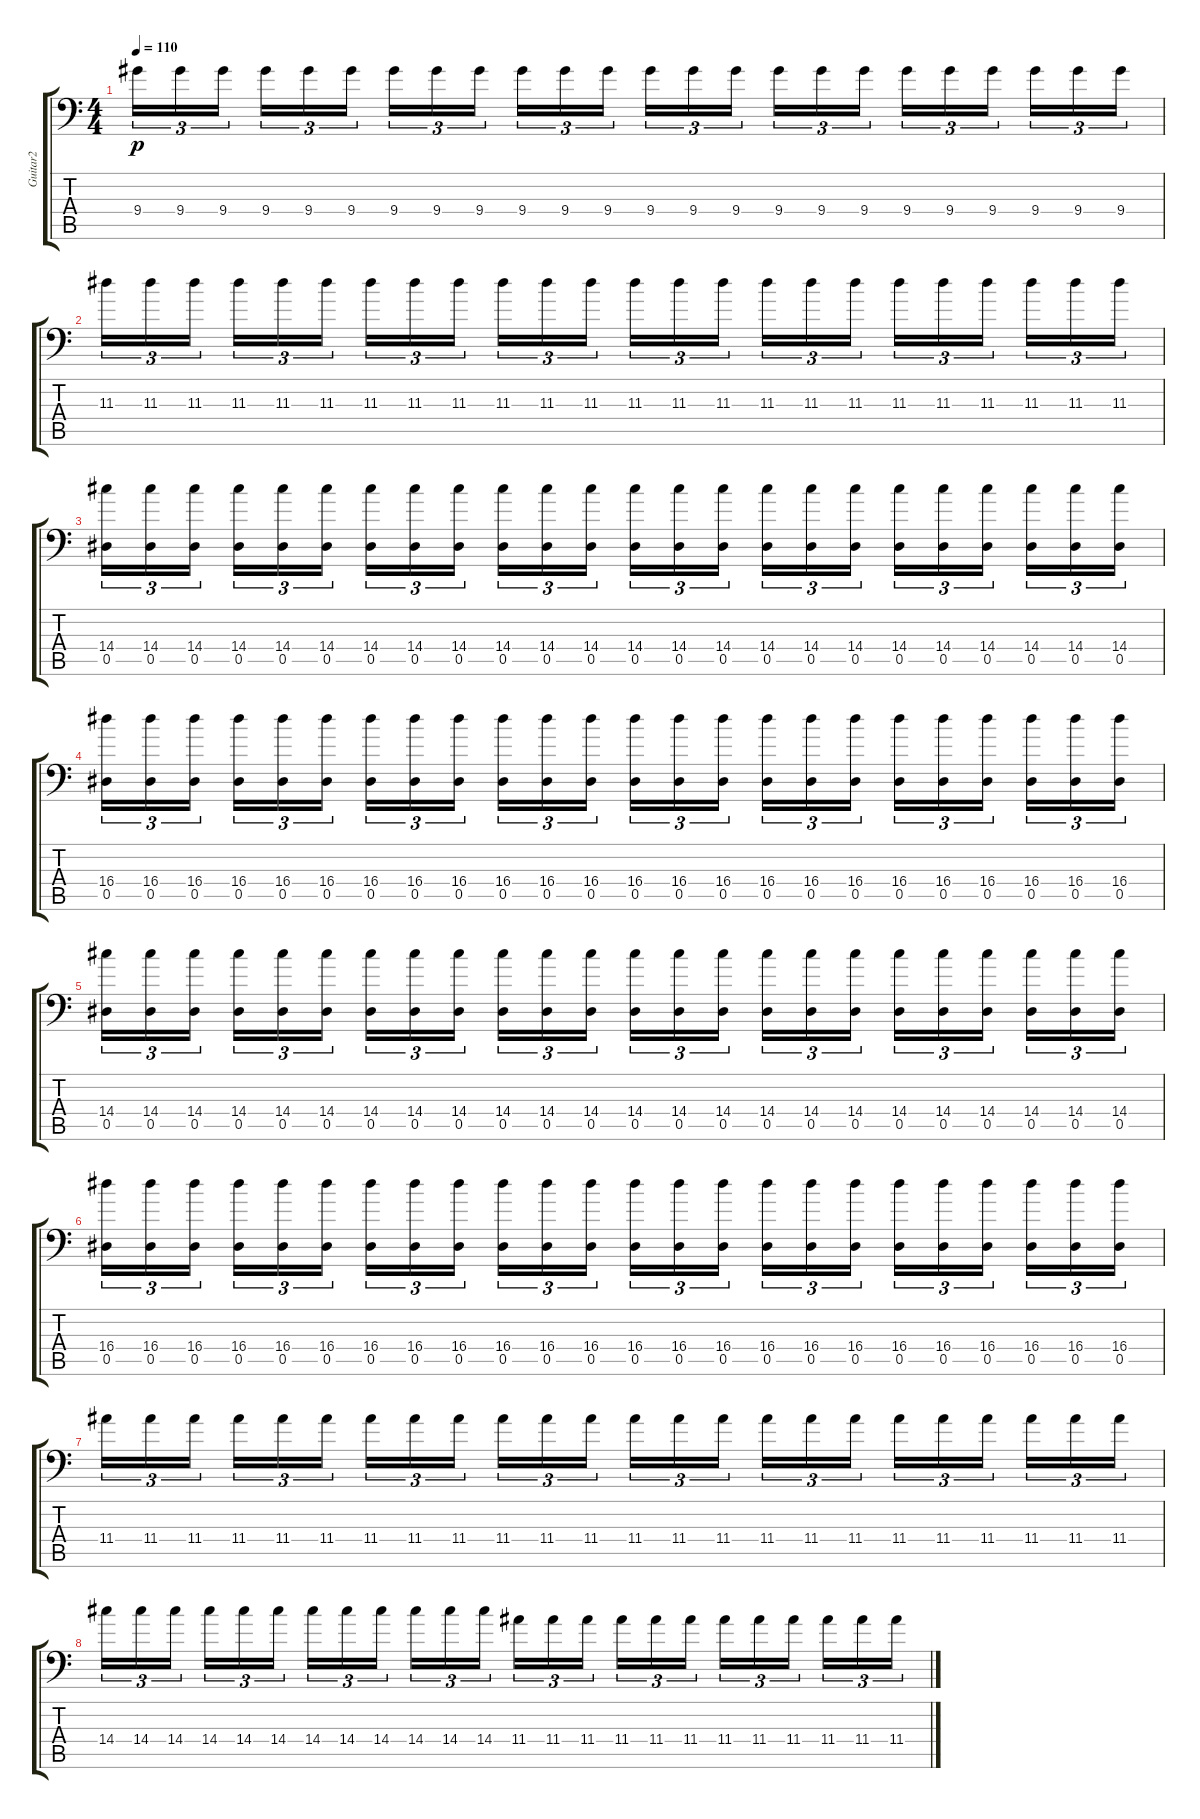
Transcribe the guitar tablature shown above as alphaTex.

\track ("Guitar2" "Guitar2") {instrument overdrivenguitar}
\staff {score tabs}
\tuning (B3 Ab3 E3 B2 Eb2 Bb1) {hide}
\ts (4 4)
\tempo 110
\clef f4
\ks c
9.4.16{tu (3 2) dy p} 9.4.16{tu (3 2)} 9.4.16{tu (3 2) beam splitsecondary} 9.4.16{tu (3 2)} 9.4.16{tu (3 2)} 9.4.16{tu (3 2)} 9.4.16{tu (3 2)} 9.4.16{tu (3 2)} 9.4.16{tu (3 2) beam splitsecondary} 9.4.16{tu (3 2)} 9.4.16{tu (3 2)} 9.4.16{tu (3 2)} 9.4.16{tu (3 2)} 9.4.16{tu (3 2)} 9.4.16{tu (3 2) beam splitsecondary} 9.4.16{tu (3 2)} 9.4.16{tu (3 2)} 9.4.16{tu (3 2)} 9.4.16{tu (3 2)} 9.4.16{tu (3 2)} 9.4.16{tu (3 2) beam splitsecondary} 9.4.16{tu (3 2)} 9.4.16{tu (3 2)} 9.4.16{tu (3 2)} |
11.3.16{tu (3 2)} 11.3.16{tu (3 2)} 11.3.16{tu (3 2) beam splitsecondary} 11.3.16{tu (3 2)} 11.3.16{tu (3 2)} 11.3.16{tu (3 2)} 11.3.16{tu (3 2)} 11.3.16{tu (3 2)} 11.3.16{tu (3 2) beam splitsecondary} 11.3.16{tu (3 2)} 11.3.16{tu (3 2)} 11.3.16{tu (3 2)} 11.3.16{tu (3 2)} 11.3.16{tu (3 2)} 11.3.16{tu (3 2) beam splitsecondary} 11.3.16{tu (3 2)} 11.3.16{tu (3 2)} 11.3.16{tu (3 2)} 11.3.16{tu (3 2)} 11.3.16{tu (3 2)} 11.3.16{tu (3 2) beam splitsecondary} 11.3.16{tu (3 2)} 11.3.16{tu (3 2)} 11.3.16{tu (3 2)} |
(14.4 0.5).16{tu (3 2)} (14.4 0.5).16{tu (3 2)} (14.4 0.5).16{tu (3 2) beam splitsecondary} (14.4 0.5).16{tu (3 2)} (14.4 0.5).16{tu (3 2)} (14.4 0.5).16{tu (3 2)} (14.4 0.5).16{tu (3 2)} (14.4 0.5).16{tu (3 2)} (14.4 0.5).16{tu (3 2) beam splitsecondary} (14.4 0.5).16{tu (3 2)} (14.4 0.5).16{tu (3 2)} (14.4 0.5).16{tu (3 2)} (14.4 0.5).16{tu (3 2)} (14.4 0.5).16{tu (3 2)} (14.4 0.5).16{tu (3 2) beam splitsecondary} (14.4 0.5).16{tu (3 2)} (14.4 0.5).16{tu (3 2)} (14.4 0.5).16{tu (3 2)} (14.4 0.5).16{tu (3 2)} (14.4 0.5).16{tu (3 2)} (14.4 0.5).16{tu (3 2) beam splitsecondary} (14.4 0.5).16{tu (3 2)} (14.4 0.5).16{tu (3 2)} (14.4 0.5).16{tu (3 2)} |
(16.4 0.5).16{tu (3 2)} (16.4 0.5).16{tu (3 2)} (16.4 0.5).16{tu (3 2) beam splitsecondary} (16.4 0.5).16{tu (3 2)} (16.4 0.5).16{tu (3 2)} (16.4 0.5).16{tu (3 2)} (16.4 0.5).16{tu (3 2)} (16.4 0.5).16{tu (3 2)} (16.4 0.5).16{tu (3 2) beam splitsecondary} (16.4 0.5).16{tu (3 2)} (16.4 0.5).16{tu (3 2)} (16.4 0.5).16{tu (3 2)} (16.4 0.5).16{tu (3 2)} (16.4 0.5).16{tu (3 2)} (16.4 0.5).16{tu (3 2) beam splitsecondary} (16.4 0.5).16{tu (3 2)} (16.4 0.5).16{tu (3 2)} (16.4 0.5).16{tu (3 2)} (16.4 0.5).16{tu (3 2)} (16.4 0.5).16{tu (3 2)} (16.4 0.5).16{tu (3 2) beam splitsecondary} (16.4 0.5).16{tu (3 2)} (16.4 0.5).16{tu (3 2)} (16.4 0.5).16{tu (3 2)} |
(14.4 0.5).16{tu (3 2)} (14.4 0.5).16{tu (3 2)} (14.4 0.5).16{tu (3 2) beam splitsecondary} (14.4 0.5).16{tu (3 2)} (14.4 0.5).16{tu (3 2)} (14.4 0.5).16{tu (3 2)} (14.4 0.5).16{tu (3 2)} (14.4 0.5).16{tu (3 2)} (14.4 0.5).16{tu (3 2) beam splitsecondary} (14.4 0.5).16{tu (3 2)} (14.4 0.5).16{tu (3 2)} (14.4 0.5).16{tu (3 2)} (14.4 0.5).16{tu (3 2)} (14.4 0.5).16{tu (3 2)} (14.4 0.5).16{tu (3 2) beam splitsecondary} (14.4 0.5).16{tu (3 2)} (14.4 0.5).16{tu (3 2)} (14.4 0.5).16{tu (3 2)} (14.4 0.5).16{tu (3 2)} (14.4 0.5).16{tu (3 2)} (14.4 0.5).16{tu (3 2) beam splitsecondary} (14.4 0.5).16{tu (3 2)} (14.4 0.5).16{tu (3 2)} (14.4 0.5).16{tu (3 2)} |
(16.4 0.5).16{tu (3 2)} (16.4 0.5).16{tu (3 2)} (16.4 0.5).16{tu (3 2) beam splitsecondary} (16.4 0.5).16{tu (3 2)} (16.4 0.5).16{tu (3 2)} (16.4 0.5).16{tu (3 2)} (16.4 0.5).16{tu (3 2)} (16.4 0.5).16{tu (3 2)} (16.4 0.5).16{tu (3 2) beam splitsecondary} (16.4 0.5).16{tu (3 2)} (16.4 0.5).16{tu (3 2)} (16.4 0.5).16{tu (3 2)} (16.4 0.5).16{tu (3 2)} (16.4 0.5).16{tu (3 2)} (16.4 0.5).16{tu (3 2) beam splitsecondary} (16.4 0.5).16{tu (3 2)} (16.4 0.5).16{tu (3 2)} (16.4 0.5).16{tu (3 2)} (16.4 0.5).16{tu (3 2)} (16.4 0.5).16{tu (3 2)} (16.4 0.5).16{tu (3 2) beam splitsecondary} (16.4 0.5).16{tu (3 2)} (16.4 0.5).16{tu (3 2)} (16.4 0.5).16{tu (3 2)} |
11.4.16{tu (3 2)} 11.4.16{tu (3 2)} 11.4.16{tu (3 2) beam splitsecondary} 11.4.16{tu (3 2)} 11.4.16{tu (3 2)} 11.4.16{tu (3 2)} 11.4.16{tu (3 2)} 11.4.16{tu (3 2)} 11.4.16{tu (3 2) beam splitsecondary} 11.4.16{tu (3 2)} 11.4.16{tu (3 2)} 11.4.16{tu (3 2)} 11.4.16{tu (3 2)} 11.4.16{tu (3 2)} 11.4.16{tu (3 2) beam splitsecondary} 11.4.16{tu (3 2)} 11.4.16{tu (3 2)} 11.4.16{tu (3 2)} 11.4.16{tu (3 2)} 11.4.16{tu (3 2)} 11.4.16{tu (3 2) beam splitsecondary} 11.4.16{tu (3 2)} 11.4.16{tu (3 2)} 11.4.16{tu (3 2)} |
14.4.16{tu (3 2)} 14.4.16{tu (3 2)} 14.4.16{tu (3 2) beam splitsecondary} 14.4.16{tu (3 2)} 14.4.16{tu (3 2)} 14.4.16{tu (3 2)} 14.4.16{tu (3 2)} 14.4.16{tu (3 2)} 14.4.16{tu (3 2) beam splitsecondary} 14.4.16{tu (3 2)} 14.4.16{tu (3 2)} 14.4.16{tu (3 2)} 11.4.16{tu (3 2)} 11.4.16{tu (3 2)} 11.4.16{tu (3 2) beam splitsecondary} 11.4.16{tu (3 2)} 11.4.16{tu (3 2)} 11.4.16{tu (3 2)} 11.4.16{tu (3 2)} 11.4.16{tu (3 2)} 11.4.16{tu (3 2) beam splitsecondary} 11.4.16{tu (3 2)} 11.4.16{tu (3 2)} 11.4.16{tu (3 2)}
